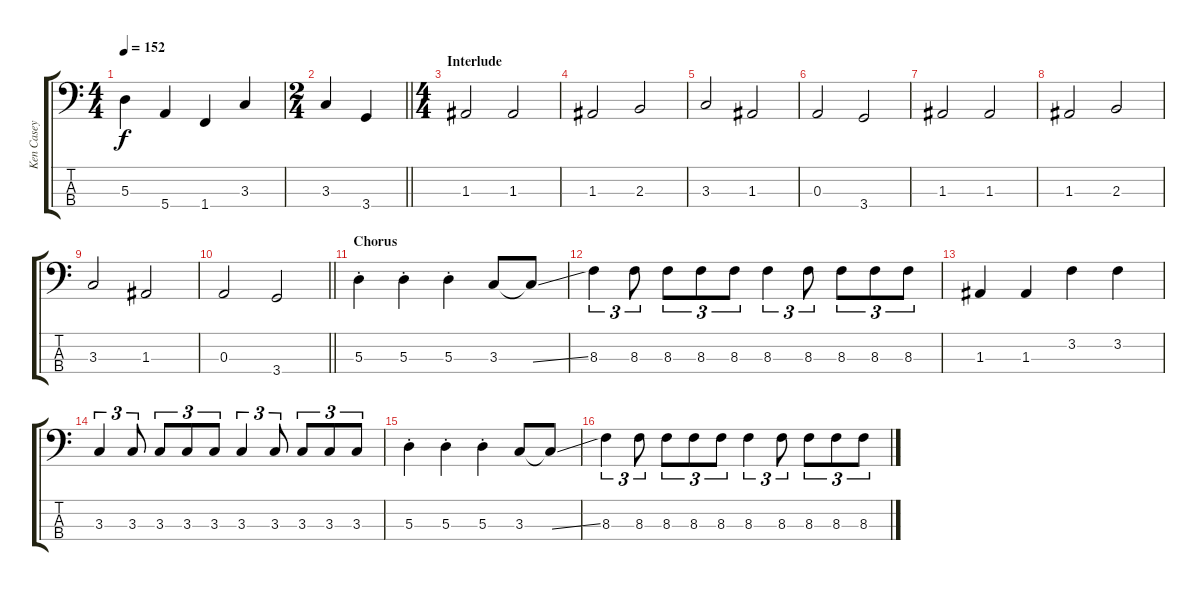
\track ("Ken Casey (Bass Guitar)" "Ken Casey ") {instrument electricbasspick}
\staff {score tabs}
\tuning (G2 D2 A1 E1) {hide}
\ts (4 4)
\tempo 152
\clef f4
\ks c
5.3.4{dy f} 5.4.4 1.4.4 3.3.4 |
\ts (2 4)
\barLineRight lightlight
3.3.4 3.4.4 |
\ts (4 4)
\section ("" "Interlude")
1.3.2 1.3.2 |
1.3.2 2.3.2 |
3.3.2 1.3.2 |
0.3.2 3.4.2 |
1.3.2 1.3.2 |
1.3.2 2.3.2 |
3.3.2 1.3.2 |
\barLineRight lightlight
0.3.2 3.4.2 |
\section ("" "Chorus")
5.3{st}.4 5.3{st}.4 5.3{st}.4 3.3.8 3.3{ss t}.8 |
8.3.4{tu (3 2)} 8.3.8{tu (3 2)} 8.3.8{tu (3 2)} 8.3.8{tu (3 2)} 8.3.8{tu (3 2)} 8.3.4{tu (3 2)} 8.3.8{tu (3 2)} 8.3.8{tu (3 2)} 8.3.8{tu (3 2)} 8.3.8{tu (3 2)} |
1.3.4 1.3.4 3.2.4 3.2.4 |
3.3.4{tu (3 2)} 3.3.8{tu (3 2)} 3.3.8{tu (3 2)} 3.3.8{tu (3 2)} 3.3.8{tu (3 2)} 3.3.4{tu (3 2)} 3.3.8{tu (3 2)} 3.3.8{tu (3 2)} 3.3.8{tu (3 2)} 3.3.8{tu (3 2)} |
5.3{st}.4 5.3{st}.4 5.3{st}.4 3.3.8 3.3{ss t}.8 |
8.3.4{tu (3 2)} 8.3.8{tu (3 2)} 8.3.8{tu (3 2)} 8.3.8{tu (3 2)} 8.3.8{tu (3 2)} 8.3.4{tu (3 2)} 8.3.8{tu (3 2)} 8.3.8{tu (3 2)} 8.3.8{tu (3 2)} 8.3.8{tu (3 2)}
